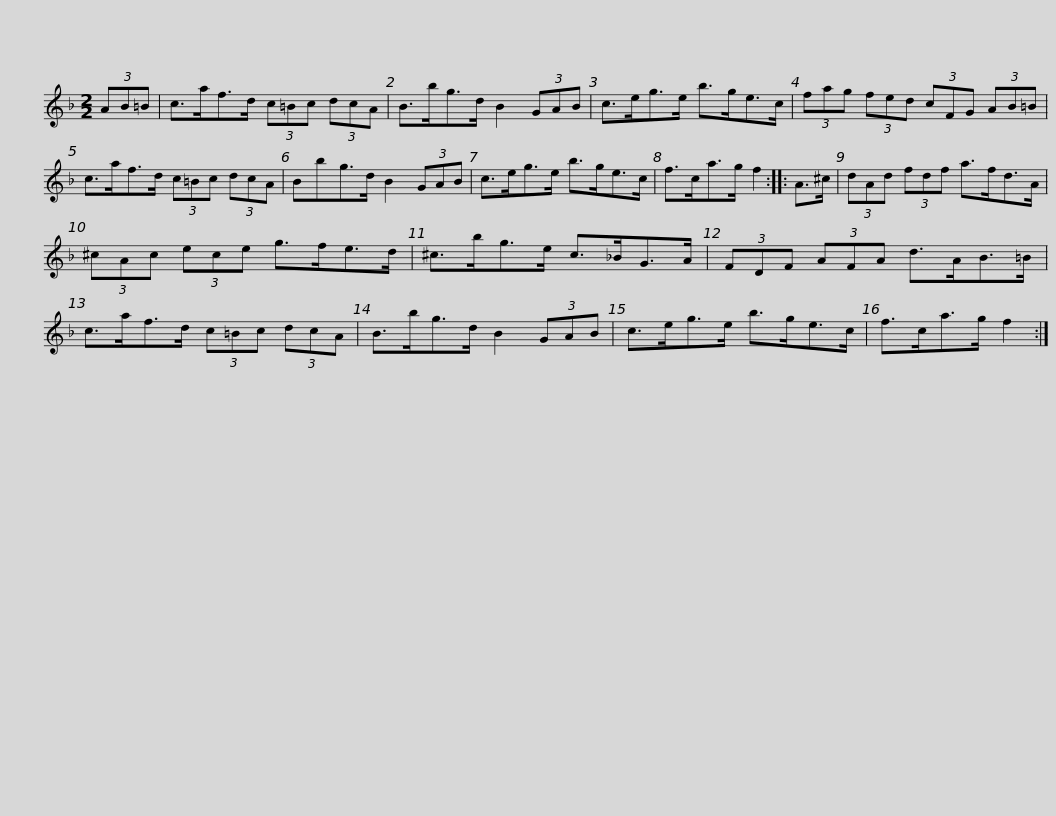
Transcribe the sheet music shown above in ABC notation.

X:1
L:1/8
M:2/2
I:linebreak $
K:F
V:1 treble
V:1
 (3AB=B | c>af>d (3c=Bc (3dcA | B>bg>d B2 (3GAB | c>eg>e b>ge>c | (3fag (3fed (3cFG (3AB=B |$ %5
 c>af>d (3c=Bc (3dcA | Bbg>d B2 (3GAB | c>eg>e b>ge>c | f>ca>g f2 :: A>^c |$ %10
 (3dAd (3fdf a>fd>A | (3^cAc (3ece g>fe>d | ^c>bg>e c>_BG>A | (3FDF (3AFA d>AB>=B |$ c>af>d (3c=Bc (3dcA | %15
 B>bg>d B2 (3GAB | c>eg>e b>ge>c | f>ca>g f2 :| %18
